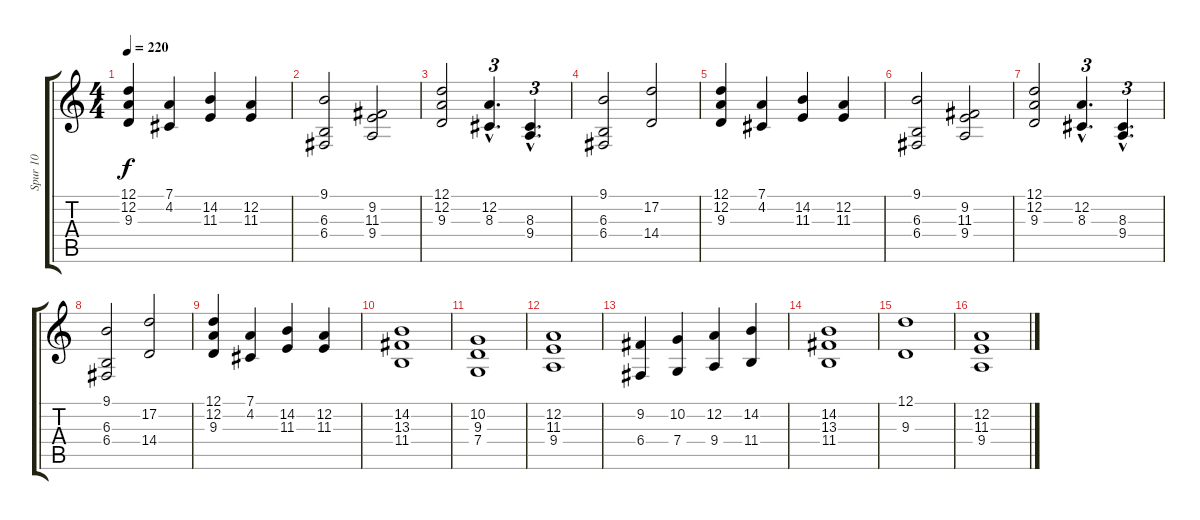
\track ("Spur 10" "Spur 10") {instrument stringensemble1}
\staff {score tabs}
\tuning (D4 A3 F3 C3 G2 D2) {hide}
\ts (4 4)
\tempo 220
\clef g2
\ks c
(12.1 12.2 9.3).4{dy f} (7.1 4.2).4 (14.2 11.3).4 (12.2 11.3).4 |
(9.1 6.3 6.4).2 (9.2 11.3 9.4).2 |
(12.1 12.2 9.3).2 (12.2{hac} 8.3{hac}).4{d tu (3 2)} (8.3{hac} 9.4{hac}).4{d tu (3 2)} |
(9.1 6.3 6.4).2 (17.2 14.4).2 |
(12.1 12.2 9.3).4 (7.1 4.2).4 (14.2 11.3).4 (12.2 11.3).4 |
(9.1 6.3 6.4).2 (9.2 11.3 9.4).2 |
(12.1 12.2 9.3).2 (12.2{hac} 8.3{hac}).4{d tu (3 2)} (8.3{hac} 9.4{hac}).4{d tu (3 2)} |
(9.1 6.3 6.4).2 (17.2 14.4).2 |
(12.1 12.2 9.3).4 (7.1 4.2).4 (14.2 11.3).4 (12.2 11.3).4 |
(14.2 13.3 11.4).1 |
(10.2 9.3 7.4).1 |
(12.2 11.3 9.4).1 |
(9.2 6.4).4 (10.2 7.4).4 (12.2 9.4).4 (14.2 11.4).4 |
(14.2 13.3 11.4).1 |
(12.1 9.3).1 |
(12.2 11.3 9.4).1
